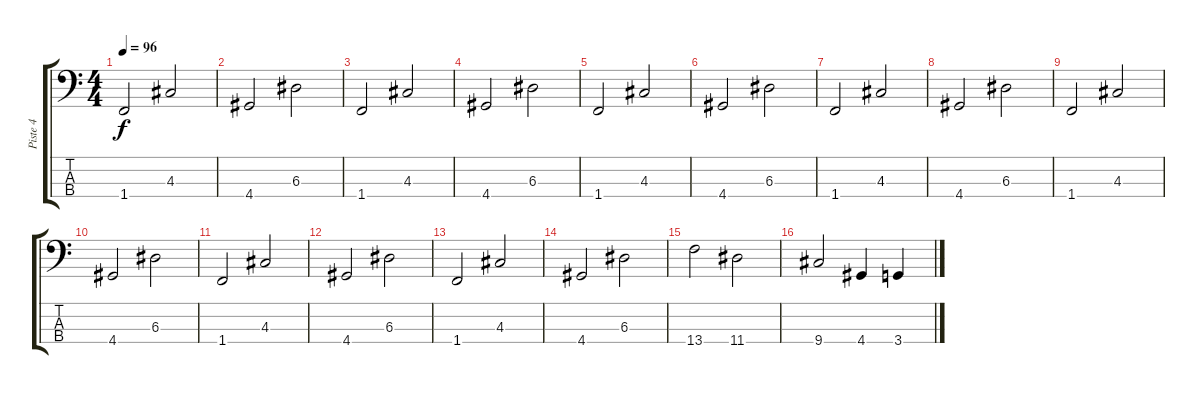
\track ("Piste 4" "Piste 4") {instrument electricbassfinger}
\staff {score tabs}
\tuning (G2 D2 A1 E1) {hide}
\ts (4 4)
\tempo 96
\clef f4
\ks c
1.4.2{dy f} 4.3.2 |
4.4.2 6.3.2 |
1.4.2 4.3.2 |
4.4.2 6.3.2 |
1.4.2 4.3.2 |
4.4.2 6.3.2 |
1.4.2 4.3.2 |
4.4.2 6.3.2 |
1.4.2 4.3.2 |
4.4.2 6.3.2 |
1.4.2 4.3.2 |
4.4.2 6.3.2 |
1.4.2 4.3.2 |
4.4.2 6.3.2 |
13.4.2 11.4.2 |
9.4.2 4.4.4 3.4{ss}.4
